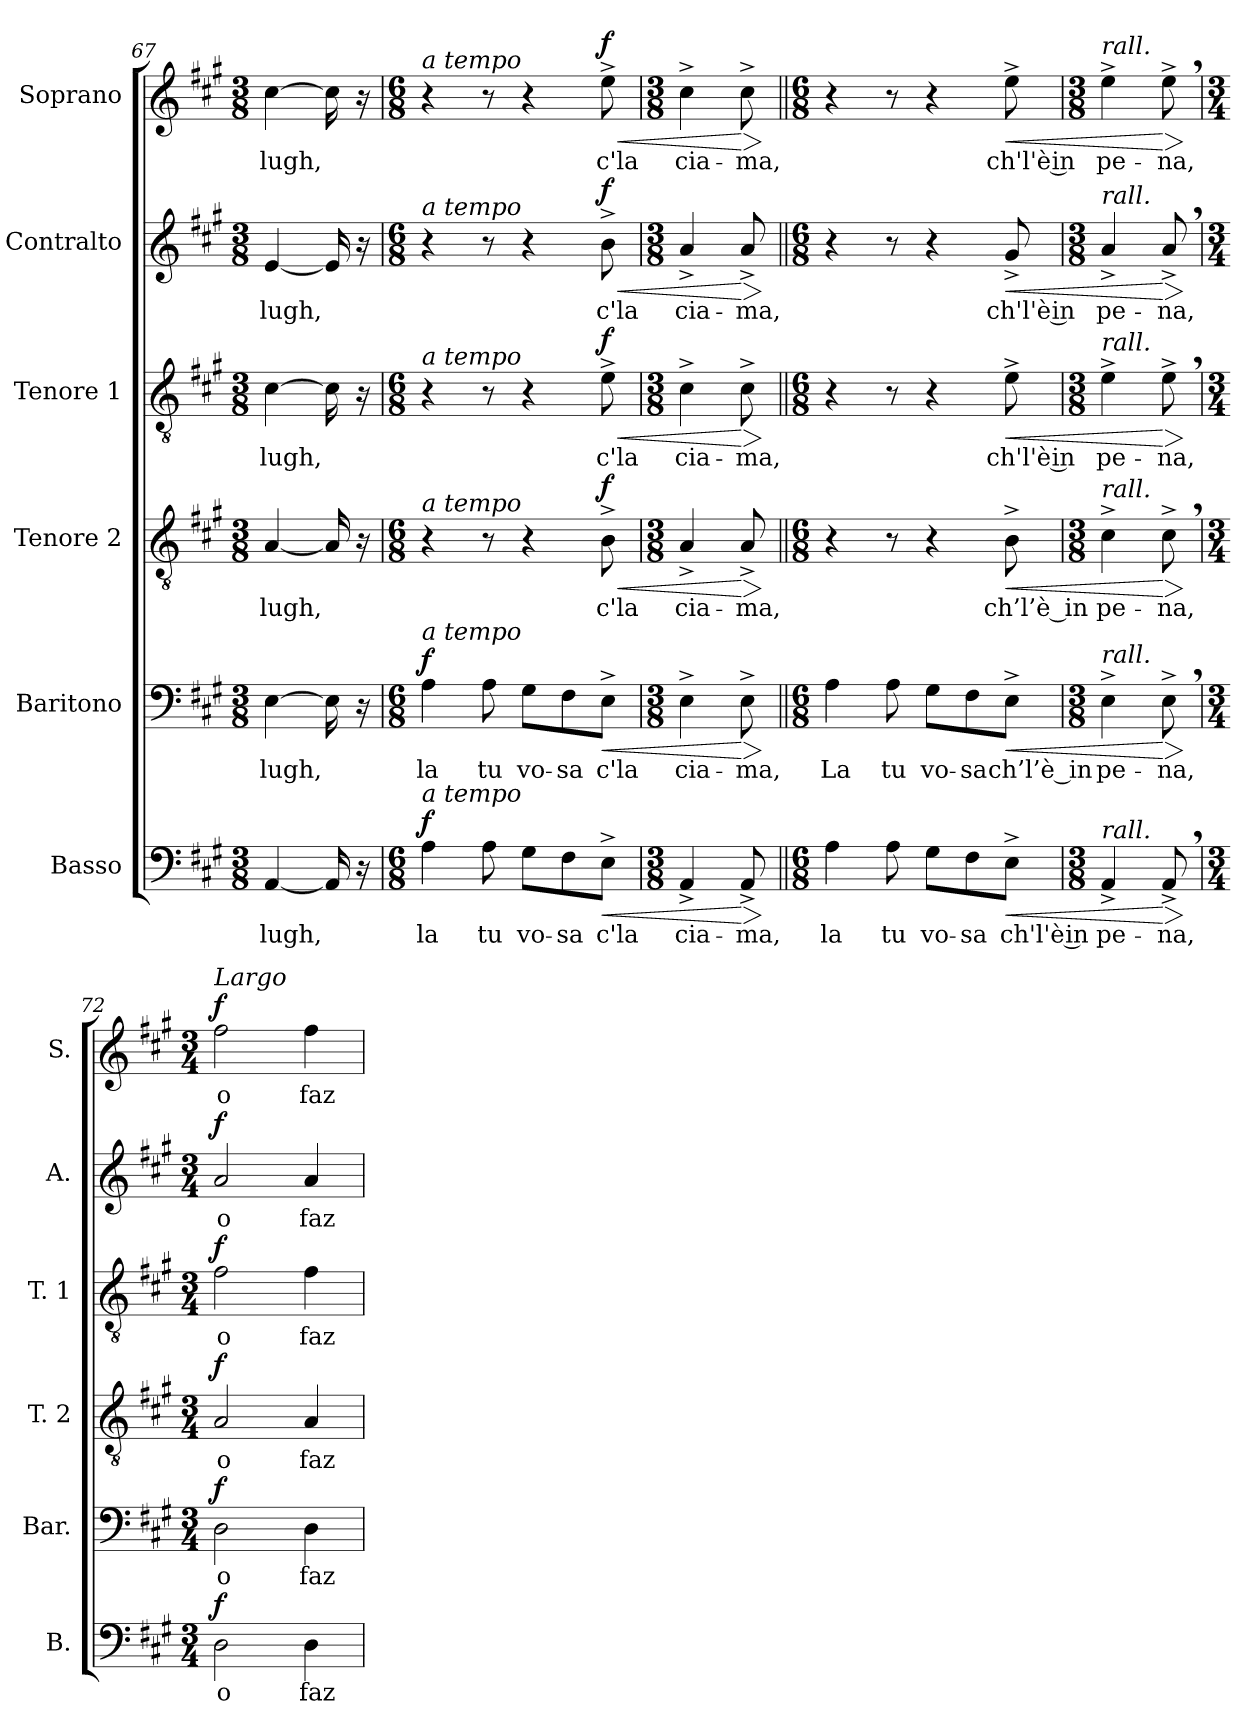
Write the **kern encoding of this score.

**kern	**text	**dynam	**kern	**text	**dynam	**kern	**text	**dynam	**kern	**text	**dynam	**kern	**text	**dynam	**kern	**text	**dynam
*part6	*part6	*part6	*part5	*part5	*part5	*part4	*part4	*part4	*part3	*part3	*part3	*part2	*part2	*part2	*part1	*part1	*part1
*staff6	*staff6	*staff6	*staff5	*staff5	*staff5	*staff4	*staff4	*staff4	*staff3	*staff3	*staff3	*staff2	*staff2	*staff2	*staff1	*staff1	*staff1
*I"Basso	*	*	*I"Baritono	*	*	*I"Tenore 2	*	*	*I"Tenore 1	*	*	*I"Contralto	*	*	*I"Soprano	*	*
*I'B.	*	*	*I'Bar.	*	*	*I'T. 2	*	*	*I'T. 1	*	*	*I'A.	*	*	*I'S.	*	*
*clefF4	*	*	*clefF4	*	*	*clefGv2	*	*	*clefGv2	*	*	*clefG2	*	*	*clefG2	*	*
*k[f#c#g#]	*	*	*k[f#c#g#]	*	*	*k[f#c#g#]	*	*	*k[f#c#g#]	*	*	*k[f#c#g#]	*	*	*k[f#c#g#]	*	*
*M3/8	*	*	*M3/8	*	*	*M3/8	*	*	*M3/8	*	*	*M3/8	*	*	*M3/8	*	*
=67	=67	=67	=67	=67	=67	=67	=67	=67	=67	=67	=67	=67	=67	=67	=67	=67	=67
!	!LO:LY:b	!	!	!LO:LY:b	!	!	!LO:LY:b	!	!	!LO:LY:b	!	!	!LO:LY:b	!	!	!LO:LY:b	!
[4AA/	-lugh,	.	[4E\	-lugh,	.	[4A/	-lugh,	.	[4c#\	-lugh,	.	[4e/	-lugh,	.	[4cc#\	-lugh,	.
16AA/]	.	.	16E\]	.	.	16A/]	.	.	16c#\]	.	.	16e/]	.	.	16cc#\]	.	.
16r	.	.	16r	.	.	16r	.	.	16r	.	.	16r	.	.	16r	.	.
=68	=68	=68	=68	=68	=68	=68	=68	=68	=68	=68	=68	=68	=68	=68	=68	=68	=68
*M6/8	*	*	*M6/8	*	*	*M6/8	*	*	*M6/8	*	*	*M6/8	*	*	*M6/8	*	*
*	*	*	*	*	*	*	*	*	*	*	*	*	*	*	*MM90	*	*
!	!	!	!	!	!	!	!	!	!	!	!	!	!	!	!LO:TX:a:i:t=a tempo	!	!
!	!	!	!	!	!	!	!	!	!	!	!	!LO:TX:a:i:t=a tempo	!	!	!	!	!
!	!	!	!	!	!	!	!	!	!LO:TX:a:i:t=a tempo	!	!	!	!	!	!	!	!
!	!	!	!	!	!	!LO:TX:a:i:t=a tempo	!	!	!	!	!	!	!	!	!	!	!
!	!	!	!LO:TX:a:i:t=a tempo	!	!	!	!	!	!	!	!	!	!	!	!	!	!
!LO:TX:a:i:t=a tempo	!	!	!	!	!	!	!	!	!	!	!	!	!	!	!	!	!
!	!LO:LY:b	!LO:DY:a	!	!LO:LY:b	!LO:DY:a	!	!	!	!	!	!	!	!	!	!	!	!
4A\	-la	f	4A\	-la	f	4r	.	.	4r	.	.	4r	.	.	4r	.	.
!	!LO:LY:b	!	!	!LO:LY:b	!	!	!	!	!	!	!	!	!	!	!	!	!
8A\	tu	.	8A\	tu	.	8r	.	.	8r	.	.	8r	.	.	8r	.	.
!	!LO:LY:b	!	!	!LO:LY:b	!	!	!	!	!	!	!	!	!	!	!	!	!
8G#\L	vo-	.	8G#\L	vo-	.	4r	.	.	4r	.	.	4r	.	.	4r	.	.
!	!LO:LY:b	!	!	!LO:LY:b	!	!	!	!	!	!	!	!	!	!	!	!	!
8F#\	-sa	.	8F#\	-sa	.	.	.	.	.	.	.	.	.	.	.	.	.
!	!LO:LY:b	!LO:HP:b	!	!LO:LY:b	!LO:HP:b	!	!LO:LY:b	!LO:HP:b	!	!LO:LY:b	!LO:HP:b	!	!LO:LY:b	!LO:HP:b	!	!LO:LY:b	!LO:HP:b
!	!	!	!	!	!	!	!	!LO:DY:n=1:a	!	!	!LO:DY:n=1:a	!	!	!LO:DY:n=1:a	!	!	!LO:DY:n=1:a
8E^\J	c'la	<	8E^\J	c'la	<	8B^\	c'la	< f	8e^\	c'la	< f	8b^\	c'la	< f	8ee^\	c'la	< f
=69	=69	=69	=69	=69	=69	=69	=69	=69	=69	=69	=69	=69	=69	=69	=69	=69	=69
*M3/8	*	*	*M3/8	*	*	*M3/8	*	*	*M3/8	*	*	*M3/8	*	*	*M3/8	*	*
!	!LO:LY:b	!	!	!LO:LY:b	!	!	!LO:LY:b	!	!	!LO:LY:b	!	!	!LO:LY:b	!	!	!LO:LY:b	!
4AA^/	cia-	.	4E^\	cia-	.	4A^/	cia-	.	4c#^\	cia-	.	4a^/	cia-	.	4cc#^\	cia-	.
!	!LO:LY:b	!LO:HP:n=1:b	!	!LO:LY:b	!LO:HP:n=1:b	!	!LO:LY:b	!LO:HP:n=1:b	!	!LO:LY:b	!LO:HP:n=1:b	!	!LO:LY:b	!LO:HP:n=1:b	!	!LO:LY:b	!LO:HP:n=1:b
8AA^/	-ma,	[ >	8E^\	-ma,	[ >	8A^/	-ma,	[ >	8c#^\	-ma,	[ >	8a^/	-ma,	[ >	8cc#^\	-ma,	[ >
.	.	]	.	.	]	.	.	]	.	.	]	.	.	]	.	.	]
!!LO:LB:g=z
=70||	=70||	=70||	=70||	=70||	=70||	=70||	=70||	=70||	=70||	=70||	=70||	=70||	=70||	=70||	=70||	=70||	=70||
*M6/8	*	*	*M6/8	*	*	*M6/8	*	*	*M6/8	*	*	*M6/8	*	*	*M6/8	*	*
!	!LO:LY:b	!	!	!LO:LY:b	!	!	!	!	!	!	!	!	!	!	!	!	!
4A\	-la	.	4A\	La	.	4r	.	.	4r	.	.	4r	.	.	4r	.	.
!	!LO:LY:b	!	!	!LO:LY:b	!	!	!	!	!	!	!	!	!	!	!	!	!
8A\	tu	.	8A\	tu	.	8r	.	.	8r	.	.	8r	.	.	8r	.	.
!	!LO:LY:b	!	!	!LO:LY:b	!	!	!	!	!	!	!	!	!	!	!	!	!
8G#\L	vo-	.	8G#\L	vo-	.	4r	.	.	4r	.	.	4r	.	.	4r	.	.
!	!LO:LY:b	!	!	!LO:LY:b	!	!	!	!	!	!	!	!	!	!	!	!	!
8F#\	-sa	.	8F#\	-sa	.	.	.	.	.	.	.	.	.	.	.	.	.
*	*	*	*	*	*	*	*	*	*	*	*	*	*	*	*MM60	*	*
!	!LO:LY:b	!LO:HP:b	!	!LO:LY:b	!LO:HP:b	!	!LO:LY:b	!LO:HP:b	!	!LO:LY:b	!LO:HP:b	!	!LO:LY:b	!LO:HP:b	!	!LO:LY:b	!LO:HP:b
8E^\J	ch'l'è in	<	8E^\J	ch’l’è in	<	8B^\	ch’l’è in	<	8e^\	ch'l'è in	<	8g#^/	ch'l'è in	<	8ee^\	ch'l'è in	<
=71	=71	=71	=71	=71	=71	=71	=71	=71	=71	=71	=71	=71	=71	=71	=71	=71	=71
*M3/8	*	*	*M3/8	*	*	*M3/8	*	*	*M3/8	*	*	*M3/8	*	*	*M3/8	*	*
*	*	*	*	*	*	*	*	*	*	*	*	*	*	*	*MM30	*	*
!	!	!	!	!	!	!	!	!	!	!	!	!	!	!	!LO:TX:a:i:t=rall.	!	!
!	!	!	!	!	!	!	!	!	!	!	!	!LO:TX:a:i:t=rall.	!	!	!	!	!
!	!	!	!	!	!	!	!	!	!LO:TX:a:i:t=rall.	!	!	!	!	!	!	!	!
!	!	!	!	!	!	!LO:TX:a:i:t=rall.	!	!	!	!	!	!	!	!	!	!	!
!	!	!	!LO:TX:a:i:t=rall.	!	!	!	!	!	!	!	!	!	!	!	!	!	!
!LO:TX:a:i:t=rall.	!	!	!	!	!	!	!	!	!	!	!	!	!	!	!	!	!
!	!LO:LY:b	!	!	!LO:LY:b	!	!	!LO:LY:b	!	!	!LO:LY:b	!	!	!LO:LY:b	!	!	!LO:LY:b	!
4AA^/	pe-	.	4E^\	pe-	.	4c#^\	pe-	.	4e^\	pe-	.	4a^/	pe-	.	4ee^\	pe-	.
!	!LO:LY:b	!LO:HP:n=1:b	!	!LO:LY:b	!LO:HP:n=1:b	!	!LO:LY:b	!LO:HP:n=1:b	!	!LO:LY:b	!LO:HP:n=1:b	!	!LO:LY:b	!LO:HP:n=1:b	!	!LO:LY:b	!LO:HP:n=1:b
8AA^,/	-na,	[ >	8E^,\	-na,	[ >	8c#^,\	-na,	[ >	8e^,\	-na,	[ >	8a^,/	-na,	[ >	8ee^,\	-na,	[ >
.	.	]	.	.	]	.	.	]	.	.	]	.	.	]	.	.	]
=72	=72	=72	=72	=72	=72	=72	=72	=72	=72	=72	=72	=72	=72	=72	=72	=72	=72
*M3/4	*	*	*M3/4	*	*	*M3/4	*	*	*M3/4	*	*	*M3/4	*	*	*M3/4	*	*
*	*	*	*	*	*	*	*	*	*	*	*	*	*	*	*MM40	*	*
!	!	!	!	!	!	!	!	!	!	!	!	!	!	!	!LO:TX:a:i:t=Largo	!	!
!	!LO:LY:b	!LO:DY:a	!	!LO:LY:b	!LO:DY:a	!	!LO:LY:b	!LO:DY:a	!	!LO:LY:b	!LO:DY:a	!	!LO:LY:b	!LO:DY:a	!	!LO:LY:b	!LO:DY:a
2D\	o	f	2D\	o	f	2A/	o	f	2f#\	o	f	2a/	o	f	2ff#\	o	f
!	!LO:LY:b	!	!	!LO:LY:b	!	!	!LO:LY:b	!	!	!LO:LY:b	!	!	!LO:LY:b	!	!	!LO:LY:b	!
4D\	faz-	.	4D\	faz-	.	4A/	faz-	.	4f#\	faz-	.	4a/	faz-	.	4ff#\	faz-	.
=	=	=	=	=	=	=	=	=	=	=	=	=	=	=	=	=	=
*-	*-	*-	*-	*-	*-	*-	*-	*-	*-	*-	*-	*-	*-	*-	*-	*-	*-
